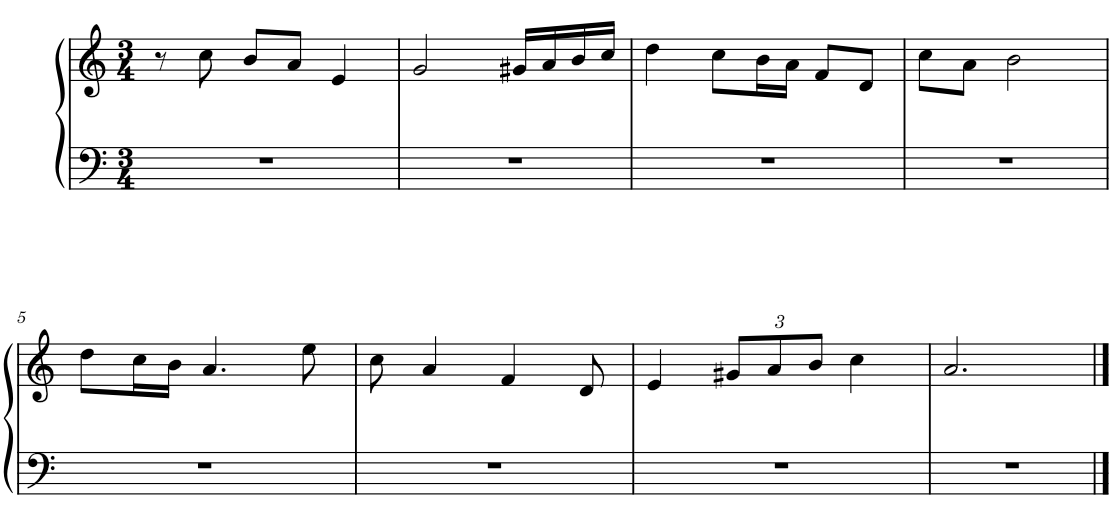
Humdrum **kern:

**kern	**kern
*part1	*part1
*staff2	*staff1
*I"P1	*
*clefF4	*clefG2
*k[]	*k[]
*M3/4	*M3/4
=1	=1
2.r	8r
.	8cc\
.	8b/L
.	8a/J
.	4e/
=2	=2
2.r	2g/
.	16g#X/LL
.	16a/
.	16b/
.	16cc/JJ
=3	=3
2.r	4dd\
.	8cc\L
.	16b\L
.	16a\JJ
.	8f/L
.	8d/J
=4	=4
2.r	8cc\L
.	8a\J
.	2b\
!!LO:LB:g=z
=5	=5
2.r	8dd\L
.	16cc\L
.	16b\JJ
.	4.a/
.	8ee\
=6	=6
2.r	8cc\
.	4a/
.	4f/
.	8d/
=7	=7
2.r	4e/
*	*Xbrackettup
.	12g#X/L
.	12a/
.	12b/J
.	4cc\
=8	=8
2.r	2.a/
==	==
*-	*-
